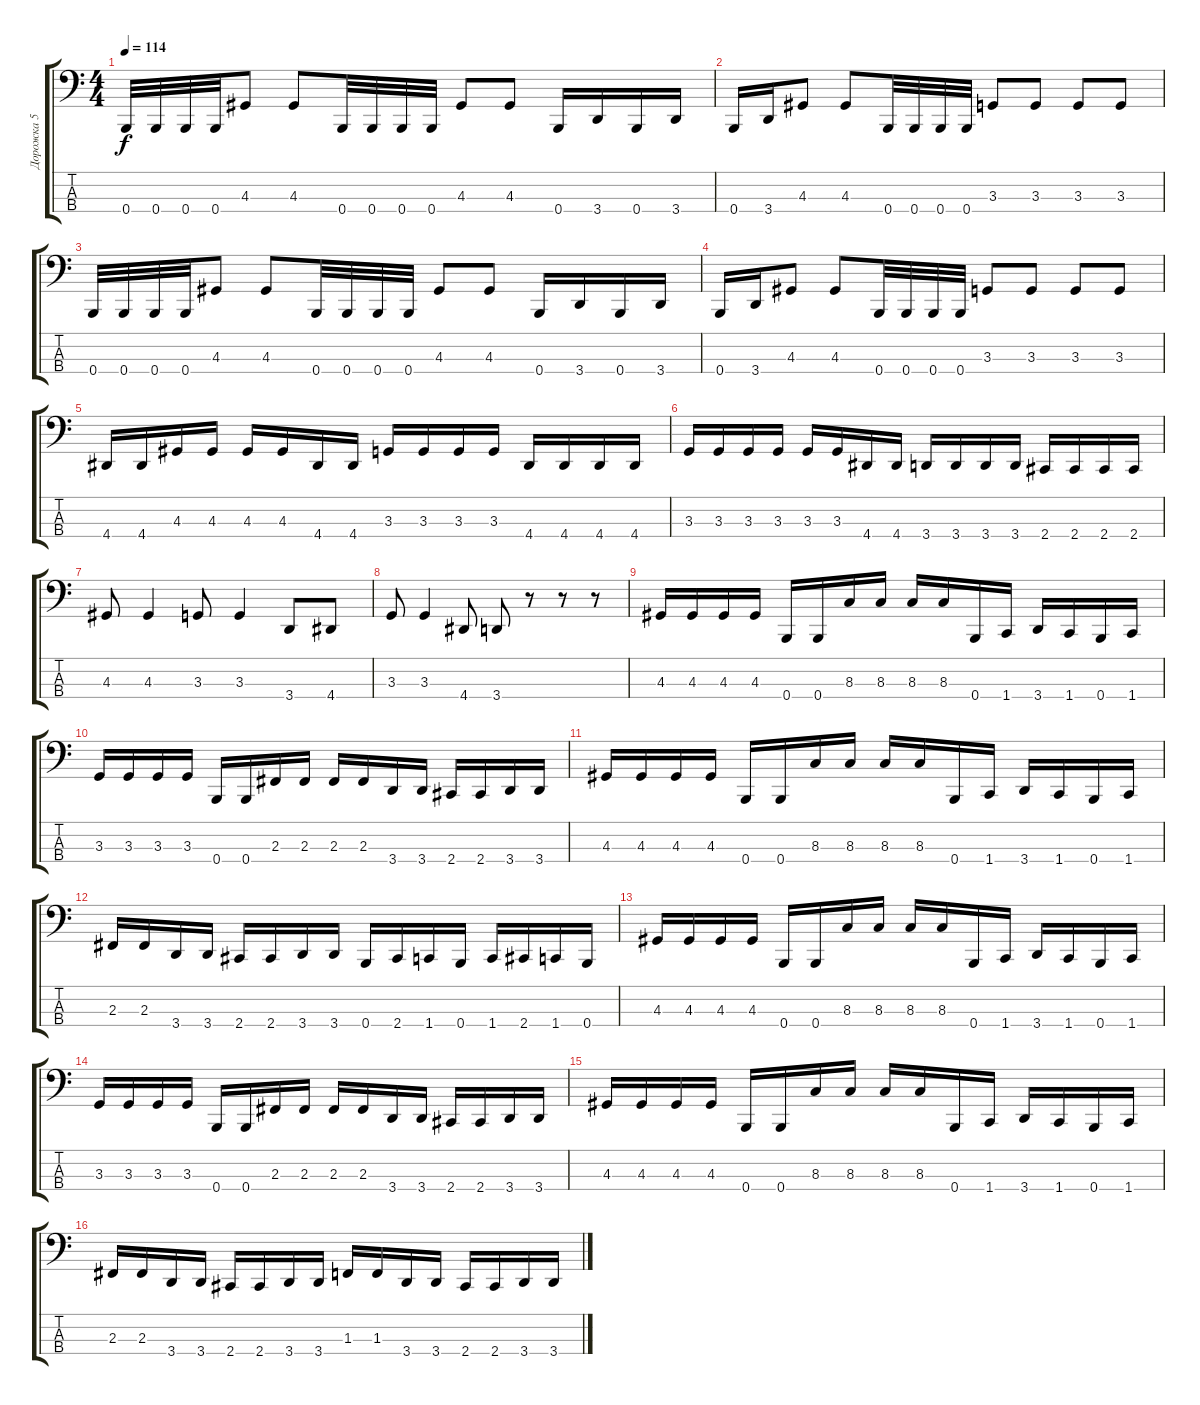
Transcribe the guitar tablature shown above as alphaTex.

\track ("Дорожка 5" "Дорожка 5") {instrument electricbasspick}
\staff {score tabs}
\tuning (D2 A1 E1 B0) {hide}
\ts (4 4)
\tempo 114
\clef f4
\ks c
0.4.32{dy f instrument electricbasspick} 0.4.32 0.4.32 0.4.32 4.3.8 4.3.8 0.4.32 0.4.32 0.4.32 0.4.32 4.3.8 4.3.8 0.4.16 3.4.16 0.4.16 3.4.16 |
0.4.16 3.4.16 4.3.8 4.3.8 0.4.32 0.4.32 0.4.32 0.4.32 3.3.8 3.3.8 3.3.8 3.3.8 |
0.4.32 0.4.32 0.4.32 0.4.32 4.3.8 4.3.8 0.4.32 0.4.32 0.4.32 0.4.32 4.3.8 4.3.8 0.4.16 3.4.16 0.4.16 3.4.16 |
0.4.16 3.4.16 4.3.8 4.3.8 0.4.32 0.4.32 0.4.32 0.4.32 3.3.8 3.3.8 3.3.8 3.3.8 |
4.4.16 4.4.16 4.3.16 4.3.16 4.3.16 4.3.16 4.4.16 4.4.16 3.3.16 3.3.16 3.3.16 3.3.16 4.4.16 4.4.16 4.4.16 4.4.16 |
3.3.16 3.3.16 3.3.16 3.3.16 3.3.16 3.3.16 4.4.16 4.4.16 3.4.16 3.4.16 3.4.16 3.4.16 2.4.16 2.4.16 2.4.16 2.4.16 |
4.3.8 4.3.4 3.3.8 3.3.4 3.4.8 4.4.8 |
3.3.8 3.3.4 4.4.8 3.4.8 r.8 r.8 r.8 |
4.3.16 4.3.16 4.3.16 4.3.16 0.4.16 0.4.16 8.3.16 8.3.16 8.3.16 8.3.16 0.4.16 1.4.16 3.4.16 1.4.16 0.4.16 1.4.16 |
3.3.16 3.3.16 3.3.16 3.3.16 0.4.16 0.4.16 2.3.16 2.3.16 2.3.16 2.3.16 3.4.16 3.4.16 2.4.16 2.4.16 3.4.16 3.4.16 |
4.3.16 4.3.16 4.3.16 4.3.16 0.4.16 0.4.16 8.3.16 8.3.16 8.3.16 8.3.16 0.4.16 1.4.16 3.4.16 1.4.16 0.4.16 1.4.16 |
2.3.16 2.3.16 3.4.16 3.4.16 2.4.16 2.4.16 3.4.16 3.4.16 0.4.16 2.4.16 1.4.16 0.4.16 1.4.16 2.4.16 1.4.16 0.4.16 |
4.3.16 4.3.16 4.3.16 4.3.16 0.4.16 0.4.16 8.3.16 8.3.16 8.3.16 8.3.16 0.4.16 1.4.16 3.4.16 1.4.16 0.4.16 1.4.16 |
3.3.16 3.3.16 3.3.16 3.3.16 0.4.16 0.4.16 2.3.16 2.3.16 2.3.16 2.3.16 3.4.16 3.4.16 2.4.16 2.4.16 3.4.16 3.4.16 |
4.3.16 4.3.16 4.3.16 4.3.16 0.4.16 0.4.16 8.3.16 8.3.16 8.3.16 8.3.16 0.4.16 1.4.16 3.4.16 1.4.16 0.4.16 1.4.16 |
2.3.16 2.3.16 3.4.16 3.4.16 2.4.16 2.4.16 3.4.16 3.4.16 1.3.16 1.3.16 3.4.16 3.4.16 2.4.16 2.4.16 3.4.16 3.4.16
